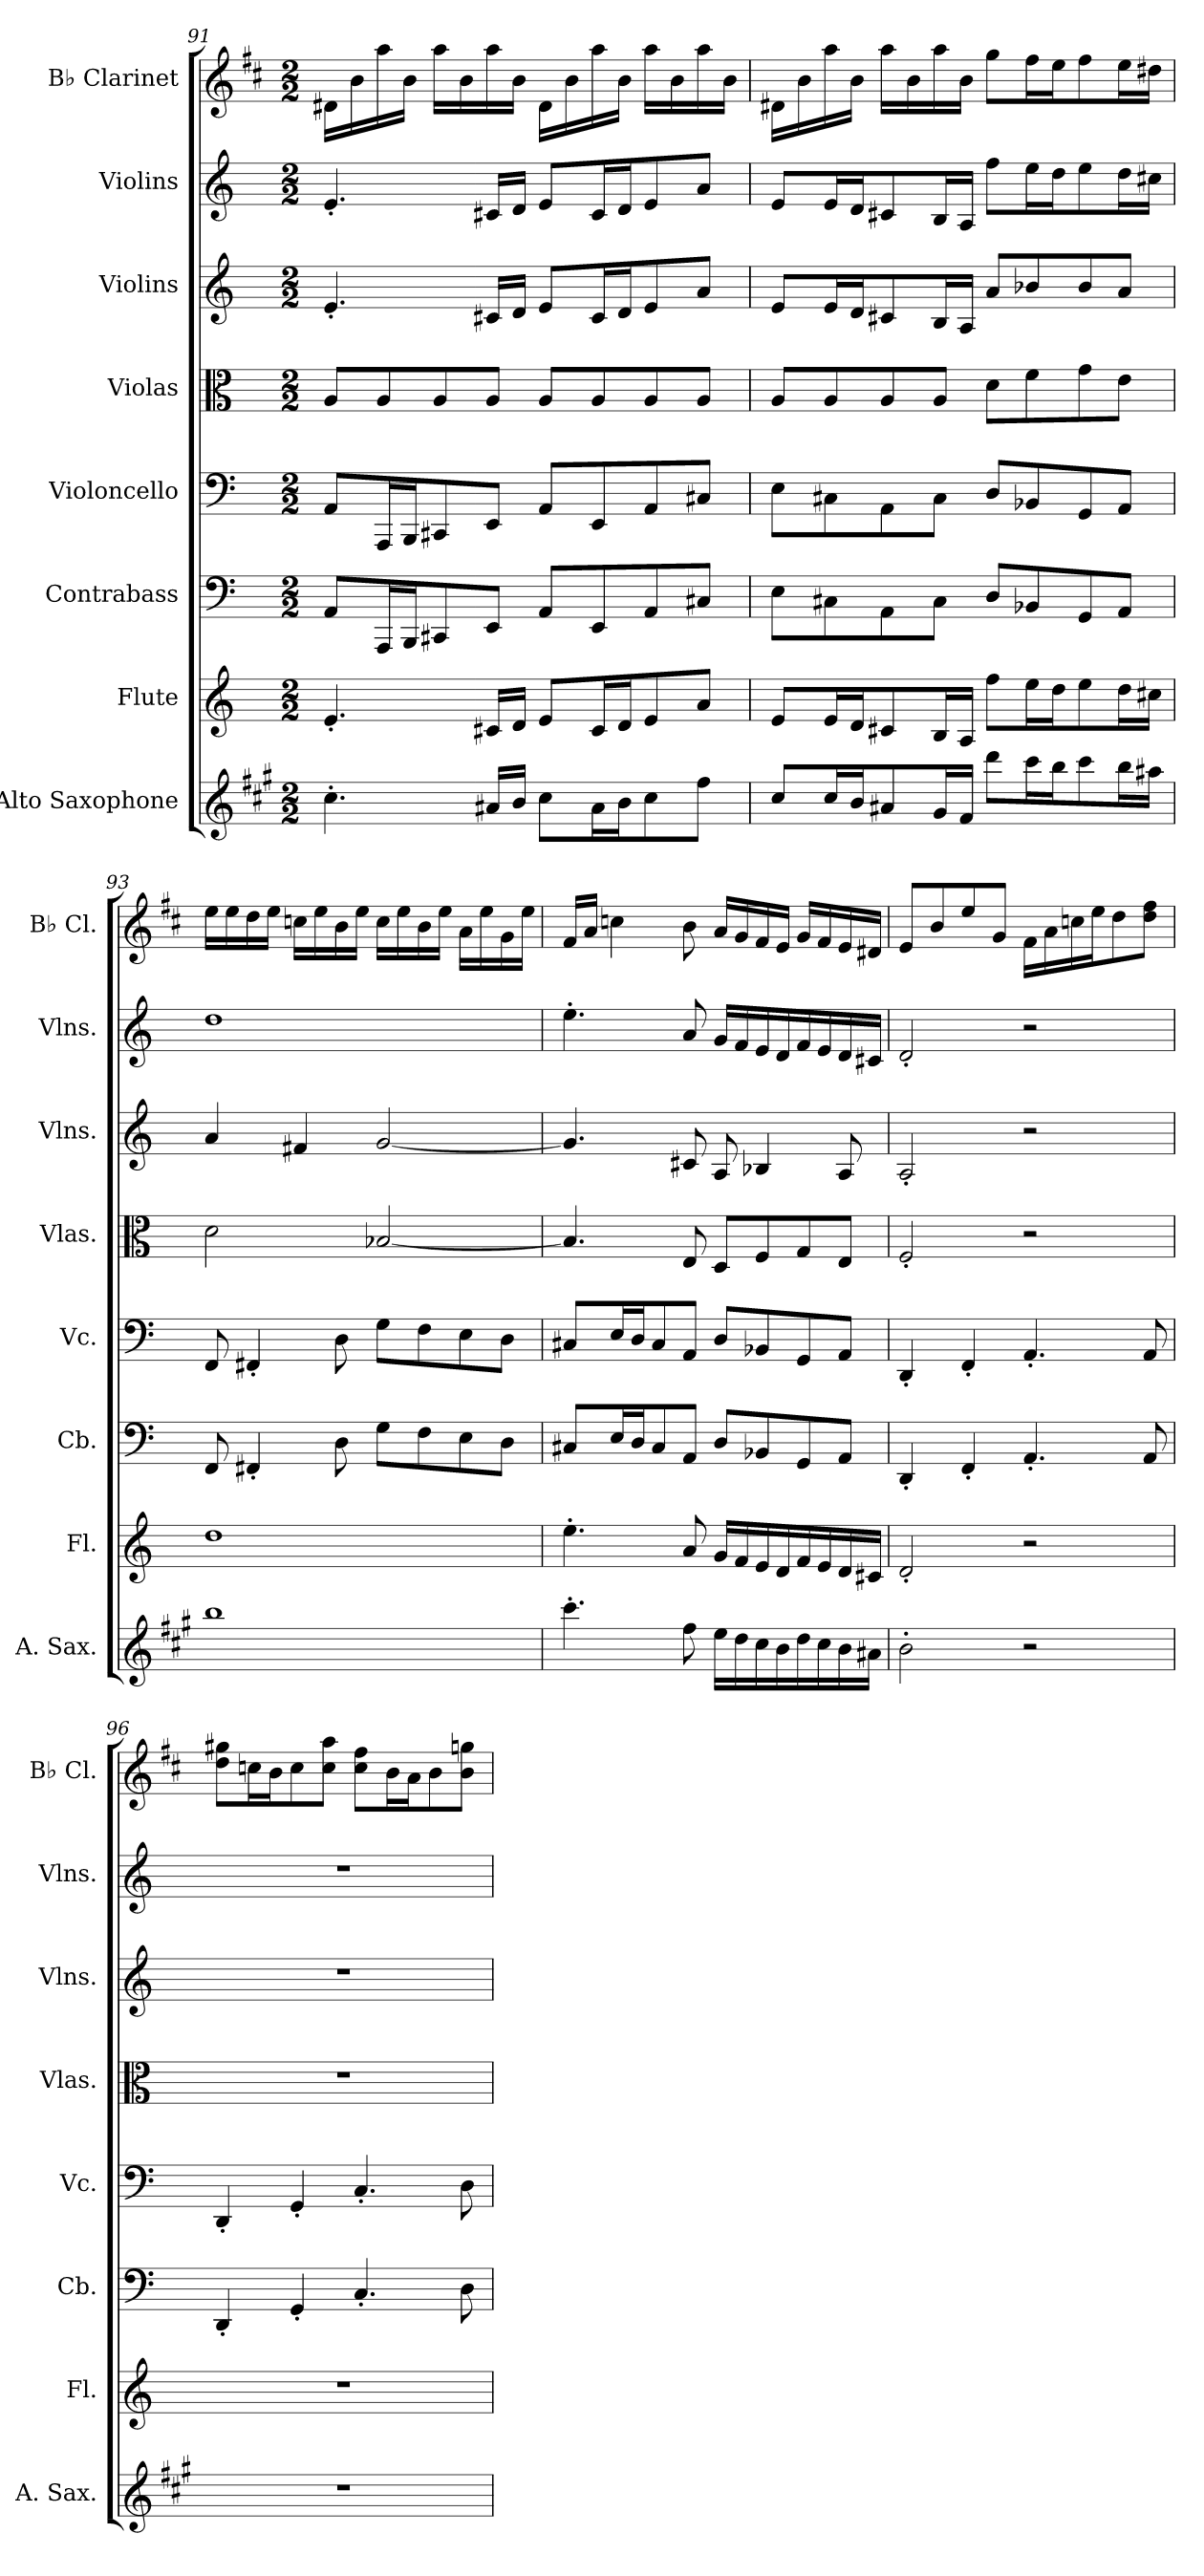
**kern	**kern	**kern	**kern	**kern	**kern	**kern	**kern
*part8	*part7	*part6	*part5	*part4	*part3	*part2	*part1
*staff8	*staff7	*staff6	*staff5	*staff4	*staff3	*staff2	*staff1
*I"Alto Saxophone	*I"Flute	*I"Contrabass	*I"Violoncello	*I"Violas	*I"Violins	*I"Violins	*I"B♭ Clarinet
*I'A. Sax.	*I'Fl.	*I'Cb.	*I'Vc.	*I'Vlas.	*I'Vlns.	*I'Vlns.	*I'B♭ Cl.
*clefG2	*clefG2	*clefF4	*clefF4	*clefC3	*clefG2	*clefG2	*clefG2
*ITrd5c9	*	*ITrd7c12	*	*	*	*	*ITrd1c2
*k[]	*k[]	*k[]	*k[]	*k[]	*k[]	*k[]	*k[]
*M2/2	*M2/2	*M2/2	*M2/2	*M2/2	*M2/2	*M2/2	*M2/2
=91	=91	=91	=91	=91	=91	=91	=91
4.e'\	4.e'/	8AAA/L	8AA/L	8A/L	4.e'/	4.e'/	16c#X\LL
.	.	.	.	.	.	.	16a\
.	.	16AAAA/L	16AAA/L	8A/	.	.	16gg\
.	.	16BBBB/J	16BBB/J	.	.	.	16a\JJ
.	.	8CCC#X/	8CC#X/	8A/	.	.	16gg\LL
.	.	.	.	.	.	.	16a\
16c#X/LL	16c#X/LL	8EEE/J	8EE/J	8A/J	16c#X/LL	16c#X/LL	16gg\
16d/JJ	16d/JJ	.	.	.	16d/JJ	16d/JJ	16a\JJ
8e\L	8e/L	8AAA/L	8AA/L	8A/L	8e/L	8e/L	16c#\LL
.	.	.	.	.	.	.	16a\
16c#\L	16c#/L	8EEE/	8EE/	8A/	16c#/L	16c#/L	16gg\
16d\J	16d/J	.	.	.	16d/J	16d/J	16a\JJ
8e\	8e/	8AAA/	8AA/	8A/	8e/	8e/	16gg\LL
.	.	.	.	.	.	.	16a\
8a\J	8a/J	8CC#X/J	8C#X/J	8A/J	8a/J	8a/J	16gg\
.	.	.	.	.	.	.	16a\JJ
!!LO:LB:g=z
=92	=92	=92	=92	=92	=92	=92	=92
8e/L	8e/L	8EE\L	8E\L	8A/L	8e/L	8e/L	16c#X\LL
.	.	.	.	.	.	.	16a\
16e/L	16e/L	8CC#X\	8C#X\	8A/	16e/L	16e/L	16gg\
16d/J	16d/J	.	.	.	16d/J	16d/J	16a\JJ
8c#X/	8c#X/	8AAA\	8AA\	8A/	8c#X/	8c#X/	16gg\LL
.	.	.	.	.	.	.	16a\
16B/L	16B/L	8CC#\J	8C#\J	8A/J	16B/L	16B/L	16gg\
16A/JJ	16A/JJ	.	.	.	16A/JJ	16A/JJ	16a\JJ
8ff\L	8ff\L	8DD/L	8D/L	8d\L	8a/L	8ff\L	8ff\L
16ee\L	16ee\L	8BBB-X/	8BB-X/	8f\	8b-X/	16ee\L	16ee\L
16dd\J	16dd\J	.	.	.	.	16dd\J	16dd\J
8ee\	8ee\	8GGG/	8GG/	8g\	8b-/	8ee\	8ee\
16dd\L	16dd\L	8AAA/J	8AA/J	8e\J	8a/J	16dd\L	16dd\L
16cc#X\JJ	16cc#X\JJ	.	.	.	.	16cc#X\JJ	16cc#X\JJ
=93	=93	=93	=93	=93	=93	=93	=93
1dd	1dd	8FFF/	8FF/	2d\	4a/	1dd	16dd\LL
.	.	.	.	.	.	.	16dd\
.	.	4FFF#X'/	4FF#X'/	.	.	.	16cc\
.	.	.	.	.	.	.	16dd\JJ
.	.	.	.	.	4f#X/	.	16b-X\LL
.	.	.	.	.	.	.	16dd\
.	.	8DD\	8D\	.	.	.	16a\
.	.	.	.	.	.	.	16dd\JJ
.	.	8GG\L	8G\L	[2B-X/	[2g/	.	16b-\LL
.	.	.	.	.	.	.	16dd\
.	.	8FF\	8F\	.	.	.	16a\
.	.	.	.	.	.	.	16dd\JJ
.	.	8EE\	8E\	.	.	.	16g\LL
.	.	.	.	.	.	.	16dd\
.	.	8DD\J	8D\J	.	.	.	16f\
.	.	.	.	.	.	.	16dd\JJ
!!LO:LB:g=z
=94	=94	=94	=94	=94	=94	=94	=94
4.ee'\	4.ee'\	8CC#X/L	8C#X/L	4.B-/]	4.g/]	4.ee'\	16e/LL
.	.	.	.	.	.	.	16g/JJ
.	.	16EE/L	16E/L	.	.	.	4b-X\
.	.	16DD/J	16D/J	.	.	.	.
.	.	8CC#/	8C#/	.	.	.	.
8a\	8a/	8AAA/J	8AA/J	8E/	8c#X/	8a/	8a\
16g\LL	16g/LL	8DD/L	8D/L	8D/L	8A/	16g/LL	16g/LL
16f\	16f/	.	.	.	.	16f/	16f/
16e\	16e/	8BBB-X/	8BB-X/	8F/	4B-X/	16e/	16e/
16d\	16d/	.	.	.	.	16d/	16d/JJ
16f\	16f/	8GGG/	8GG/	8G/	.	16f/	16f/LL
16e\	16e/	.	.	.	.	16e/	16e/
16d\	16d/	8AAA/J	8AA/J	8E/J	8A/	16d/	16d/
16c#X\JJ	16c#X/JJ	.	.	.	.	16c#X/JJ	16c#X/JJ
=95	=95	=95	=95	=95	=95	=95	=95
2d'\	2d'/	4DDD'/	4DD'/	2F'/	2A'/	2d'/	8d/L
.	.	.	.	.	.	.	8a/
.	.	4FFF'/	4FF'/	.	.	.	8dd/
.	.	.	.	.	.	.	8f/J
2r	2r	4.AAA'/	4.AA'/	2r	2r	2r	16e\LL
.	.	.	.	.	.	.	16g\
.	.	.	.	.	.	.	16b-X\
.	.	.	.	.	.	.	16dd\J
.	.	.	.	.	.	.	8cc\
.	.	8AAA/	8AA/	.	.	.	8cc\ 8ee\J
=96	=96	=96	=96	=96	=96	=96	=96
1r	1r	4DDD'/	4DD'/	1r	1r	1r	8cc\ 8ff#X\L
.	.	.	.	.	.	.	16b-X\L
.	.	.	.	.	.	.	16a\J
.	.	4GGG'/	4GG'/	.	.	.	8b-\
.	.	.	.	.	.	.	8b-\ 8gg\J
.	.	4.CC'/	4.C'/	.	.	.	8b-\ 8ee\L
.	.	.	.	.	.	.	16a\L
.	.	.	.	.	.	.	16g\J
.	.	.	.	.	.	.	8a\
.	.	8DD\	8D\	.	.	.	8a\ 8ffn\J
=	=	=	=	=	=	=	=
*-	*-	*-	*-	*-	*-	*-	*-
